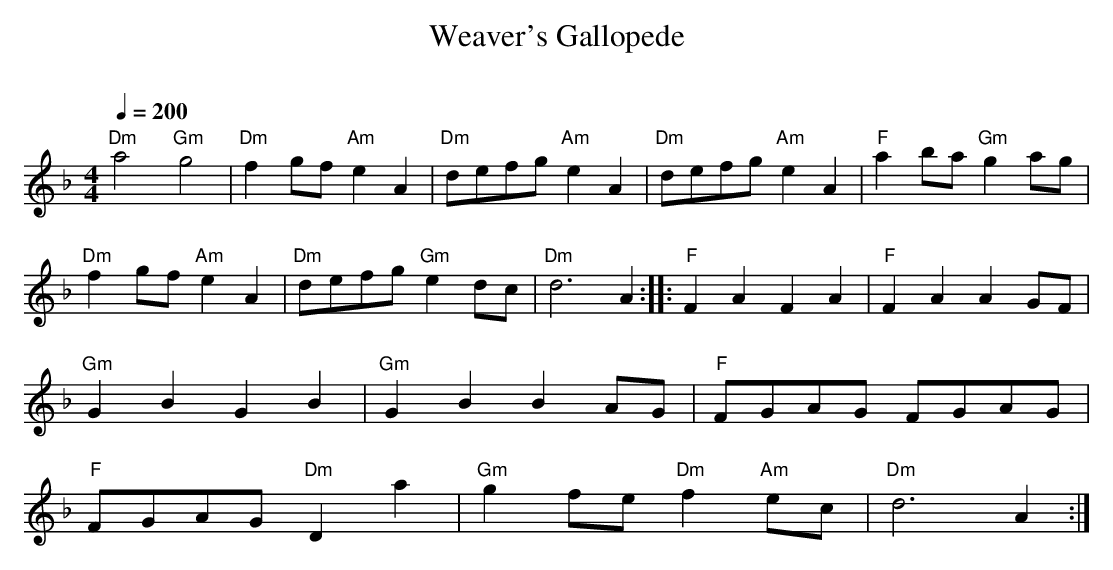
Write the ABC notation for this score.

X:1
T:Weaver's Gallopede     %Tune name
C:     %Tune composer
Q:1/4=200     %Tempo
M:4/4     %Meter
L:1/8     %
K:F
"Dm"a4"Gm"g4 | "Dm"f2 gf  "Am"e2A2 | "Dm"defg "Am"e2 A2 |"Dm"defg "Am"e2 A2 | "F"a2ba "Gm"g2 ag |
"Dm"f2 gf "Am"e2 A2 |"Dm" defg "Gm"e2 dc | "Dm"d6 A2 :: "F"F2 A2 F2 A2 |"F"F2 A2 A2 GF |
"Gm"G2 B2 G2 B2 | "Gm"G2 B2 B2 AG | "F"FGAG FGAG |
"F" FGAG "Dm"D2 a2 |"Gm"g2 fe "Dm"f2 "Am"ec |"Dm"d6 A2 :|
